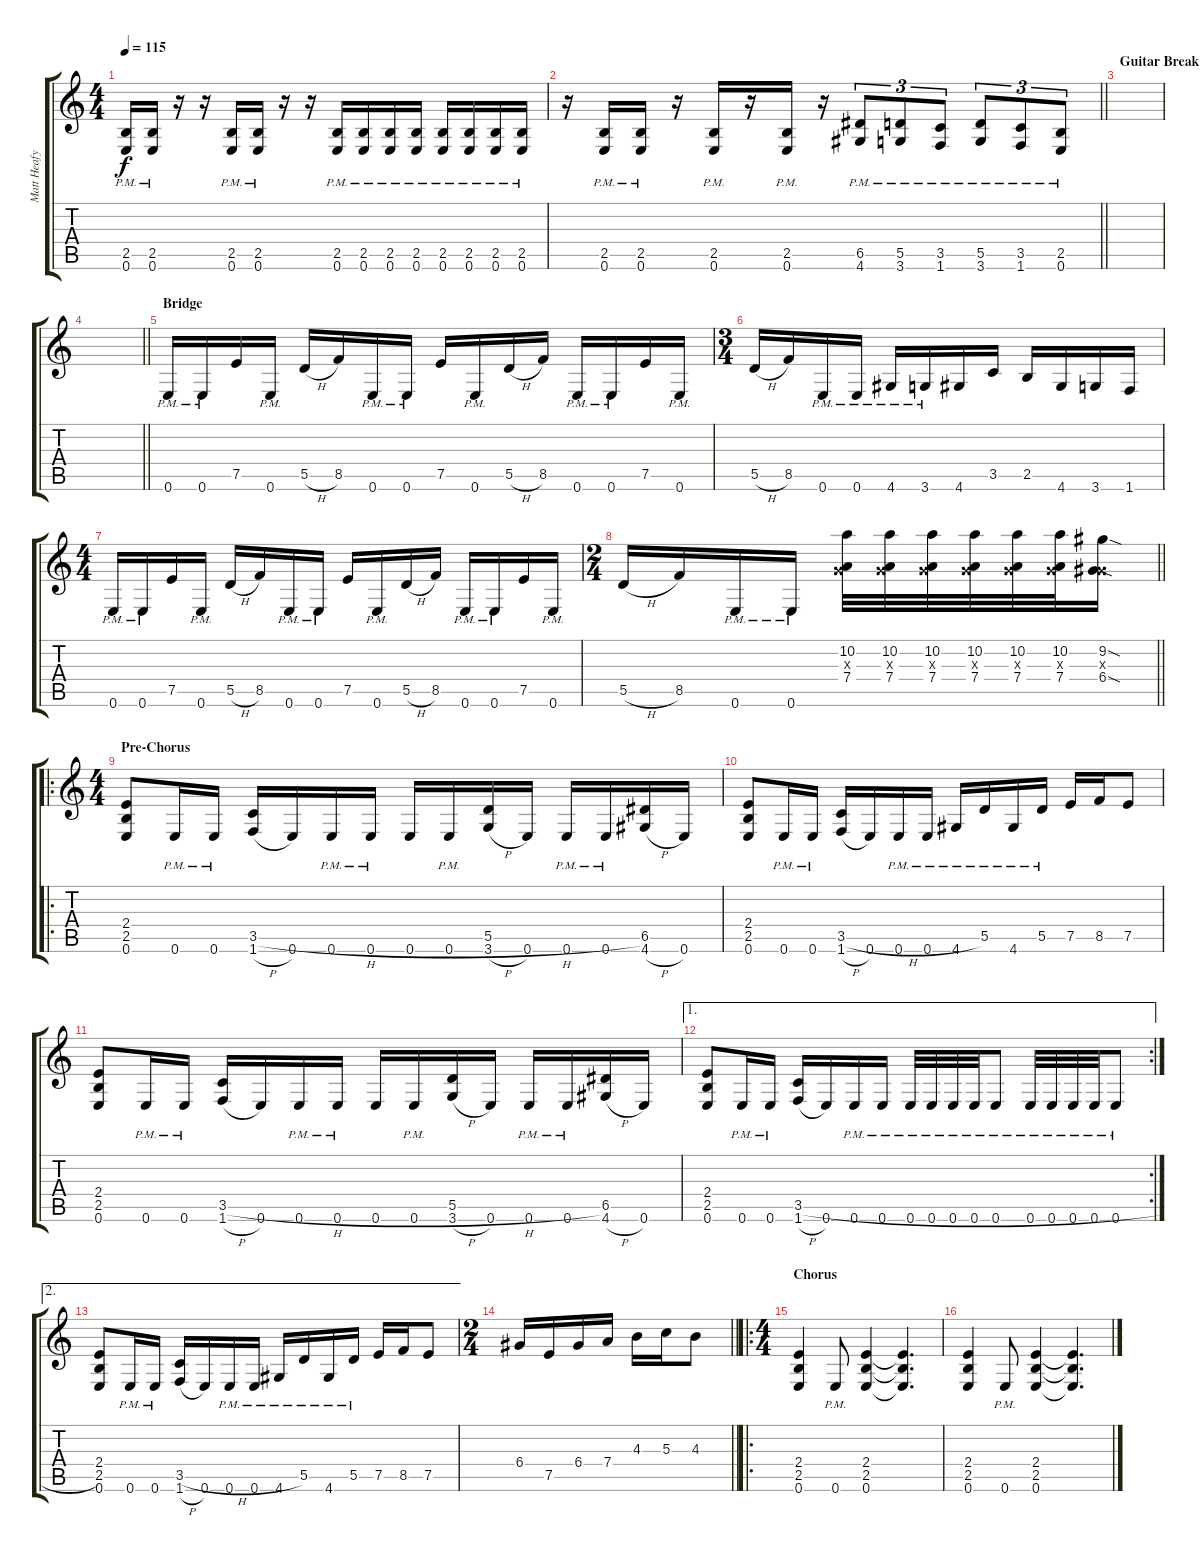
\track ("Matt Heafy" "Matt Heafy") {instrument distortionguitar}
\staff {score tabs}
\tuning (E4 B3 G3 D3 A2 E2) {hide}
\ts (4 4)
\tempo 115
\clef g2
\ks c
(2.5{pm} 0.6{pm}).16{dy f} (2.5{pm} 0.6{pm}).16 r.16 r.16 (2.5{pm} 0.6{pm}).16 (2.5{pm} 0.6{pm}).16 r.16 r.16 (2.5{pm} 0.6{pm}).16 (2.5{pm} 0.6{pm}).16 (2.5{pm} 0.6{pm}).16 (2.5{pm} 0.6{pm}).16 (2.5{pm} 0.6{pm}).16 (2.5{pm} 0.6{pm}).16 (2.5{pm} 0.6{pm}).16 (2.5{pm} 0.6{pm}).16 |
\barLineRight lightlight
r.16 (2.5{pm} 0.6{pm}).16 (2.5{pm} 0.6{pm}).16 r.16 (2.5{pm} 0.6{pm}).16 r.16 (2.5{pm} 0.6{pm}).16 r.16 (6.5{pm} 4.6{pm}).8{tu (3 2)} (5.5{pm} 3.6{pm}).8{tu (3 2)} (3.5{pm} 1.6{pm}).8{tu (3 2)} (5.5{pm} 3.6{pm}).8{tu (3 2)} (3.5{pm} 1.6{pm}).8{tu (3 2)} (2.5{pm} 0.6{pm}).8{tu (3 2)} |
\section ("" "Guitar Break")
|
\barLineRight lightlight
|
\section ("" "Bridge")
0.6{pm}.16 0.6{pm}.16 7.5.16 0.6{pm}.16 5.5{h}.16 8.5.16 0.6{pm}.16 0.6{pm}.16 7.5.16 0.6{pm}.16 5.5{h}.16 8.5.16 0.6{pm}.16 0.6{pm}.16 7.5.16 0.6{pm}.16 |
\ts (3 4)
5.5{h}.16 8.5.16 0.6{pm}.16 0.6{pm}.16 4.6{pm}.16 3.6{pm}.16 4.6.16 3.5.16 2.5.16 4.6.16 3.6.16 1.6.16 |
\ts (4 4)
0.6{pm}.16 0.6{pm}.16 7.5.16 0.6{pm}.16 5.5{h}.16 8.5.16 0.6{pm}.16 0.6{pm}.16 7.5.16 0.6{pm}.16 5.5{h}.16 8.5.16 0.6{pm}.16 0.6{pm}.16 7.5.16 0.6{pm}.16 |
\ts (2 4)
\barLineRight lightlight
5.5{h}.16 8.5.16 0.6{pm}.16 0.6{pm}.16 (10.2 0.3{x} 7.4).32 (10.2 0.3{x} 7.4).32 (10.2 0.3{x} 7.4).32 (10.2 0.3{x} 7.4).32 (10.2 0.3{x} 7.4).32 (10.2 0.3{x} 7.4).32 (9.2{sod} 0.3{x} 6.4{sod}).16 |
\ro
\ts (4 4)
\section ("" "Pre-Chorus")
(2.4 2.5 0.6).8 0.6{pm}.16 0.6{pm}.16 (3.5{h} 1.6{h}).16 0.6.16 0.6{pm}.16 0.6{pm}.16 0.6.16 0.6{pm}.16 (5.5{h} 3.6{h}).16 0.6.16 0.6{pm}.16 0.6{pm}.16 (6.5 4.6{h}).16 0.6.16 |
(2.4 2.5 0.6).8 0.6{pm}.16 0.6{pm}.16 (3.5{h} 1.6{h}).16 0.6.16 0.6{pm}.16 0.6{pm}.16 4.6{pm}.16 5.5{pm}.16 4.6{pm}.16 5.5{pm}.16 7.5.16 8.5.16 7.5.8 |
(2.4 2.5 0.6).8 0.6{pm}.16 0.6{pm}.16 (3.5{h} 1.6{h}).16 0.6.16 0.6{pm}.16 0.6{pm}.16 0.6.16 0.6{pm}.16 (5.5{h} 3.6{h}).16 0.6.16 0.6{pm}.16 0.6{pm}.16 (6.5 4.6{h}).16 0.6.16 |
\ae 1
\rc 2
(2.4 2.5 0.6).8 0.6{pm}.16 0.6{pm}.16 (3.5{h} 1.6{h}).16 0.6.16 0.6{pm}.16 0.6{pm}.16 0.6{pm}.32 0.6{pm}.32 0.6{pm}.32 0.6{pm}.32 0.6{pm}.8 0.6{pm}.32 0.6{pm}.32 0.6{pm}.32 0.6{pm}.32 0.6{pm}.8 |
\ae 2
(2.4 2.5 0.6).8 0.6{pm}.16 0.6{pm}.16 (3.5{h} 1.6{h}).16 0.6.16 0.6{pm}.16 0.6{pm}.16 4.6{pm}.16 5.5{pm}.16 4.6{pm}.16 5.5{pm}.16 7.5.16 8.5.16 7.5.8 |
\ts (2 4)
\barLineRight lightlight
6.4.16 7.5.16 6.4.16 7.4.16 4.3.16 5.3.16 4.3.8 |
\ro
\ts (4 4)
\section ("" "Chorus")
(2.4 2.5 0.6).4 0.6{pm}.8 (2.4 2.5 0.6).4 (2.4{t} 2.5{t} 0.6{t}).4{d} |
(2.4 2.5 0.6).4 0.6{pm}.8 (2.4 2.5 0.6).4 (2.4{t} 2.5{t} 0.6{t}).4{d}
